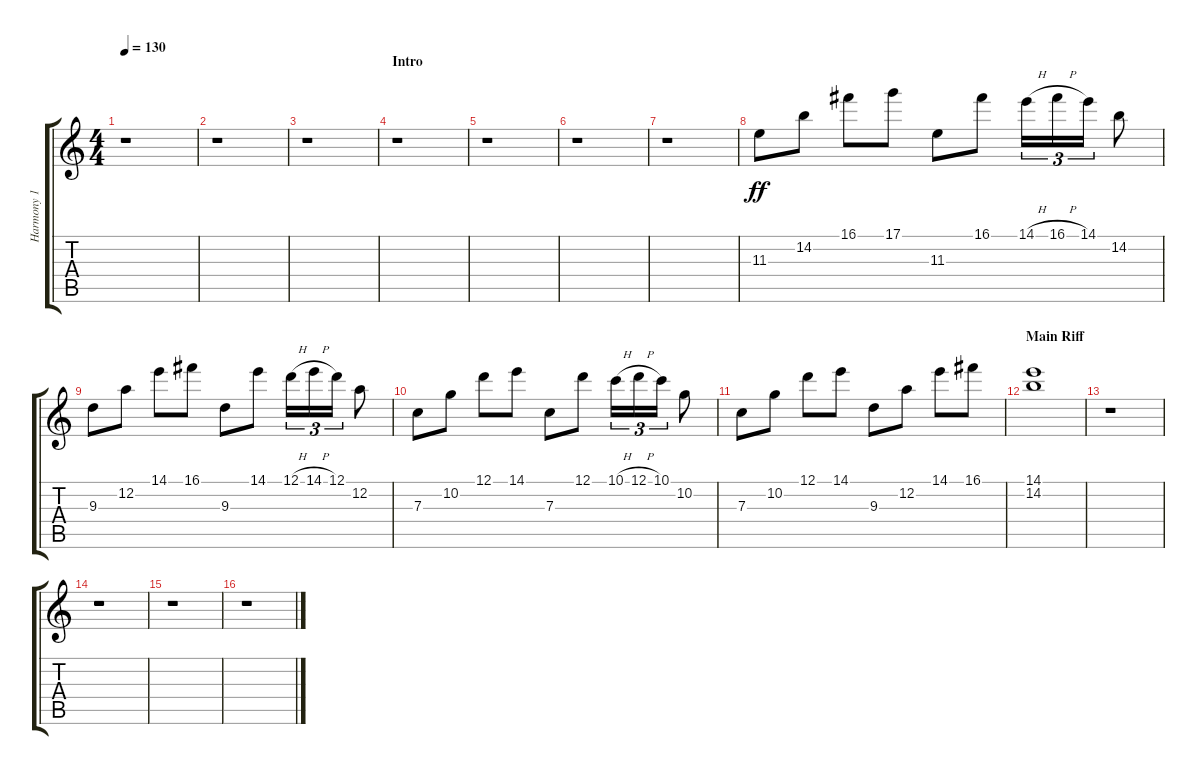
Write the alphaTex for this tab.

\track ("Harmony 1" "Harmony 1") {instrument overdrivenguitar}
\staff {score tabs}
\tuning (D4 A3 F3 C3 G2 C2) {hide}
\ts (4 4)
\tempo 130
\clef g2
\ks aminor
r.1{dy ff instrument overdrivenguitar} |
r.1 |
r.1 |
\section ("" "Intro")
r.1 |
r.1 |
r.1 |
r.1 |
11.3.8 14.2.8 16.1.8 17.1.8 11.3.8 16.1.8 14.1{h}.16{tu (3 2)} 16.1{h}.16{tu (3 2)} 14.1.16{tu (3 2)} 14.2.8 |
9.3.8 12.2.8 14.1.8 16.1.8 9.3.8 14.1.8 12.1{h}.16{tu (3 2)} 14.1{h}.16{tu (3 2)} 12.1.16{tu (3 2)} 12.2.8 |
7.3.8 10.2.8 12.1.8 14.1.8 7.3.8 12.1.8 10.1{h}.16{tu (3 2)} 12.1{h}.16{tu (3 2)} 10.1.16{tu (3 2)} 10.2.8 |
7.3.8 10.2.8 12.1.8 14.1.8 9.3.8 12.2.8 14.1.8 16.1.8 |
\section ("" "Main Riff")
(14.1 14.2).1 |
r.1 |
r.1 |
r.1 |
r.1
